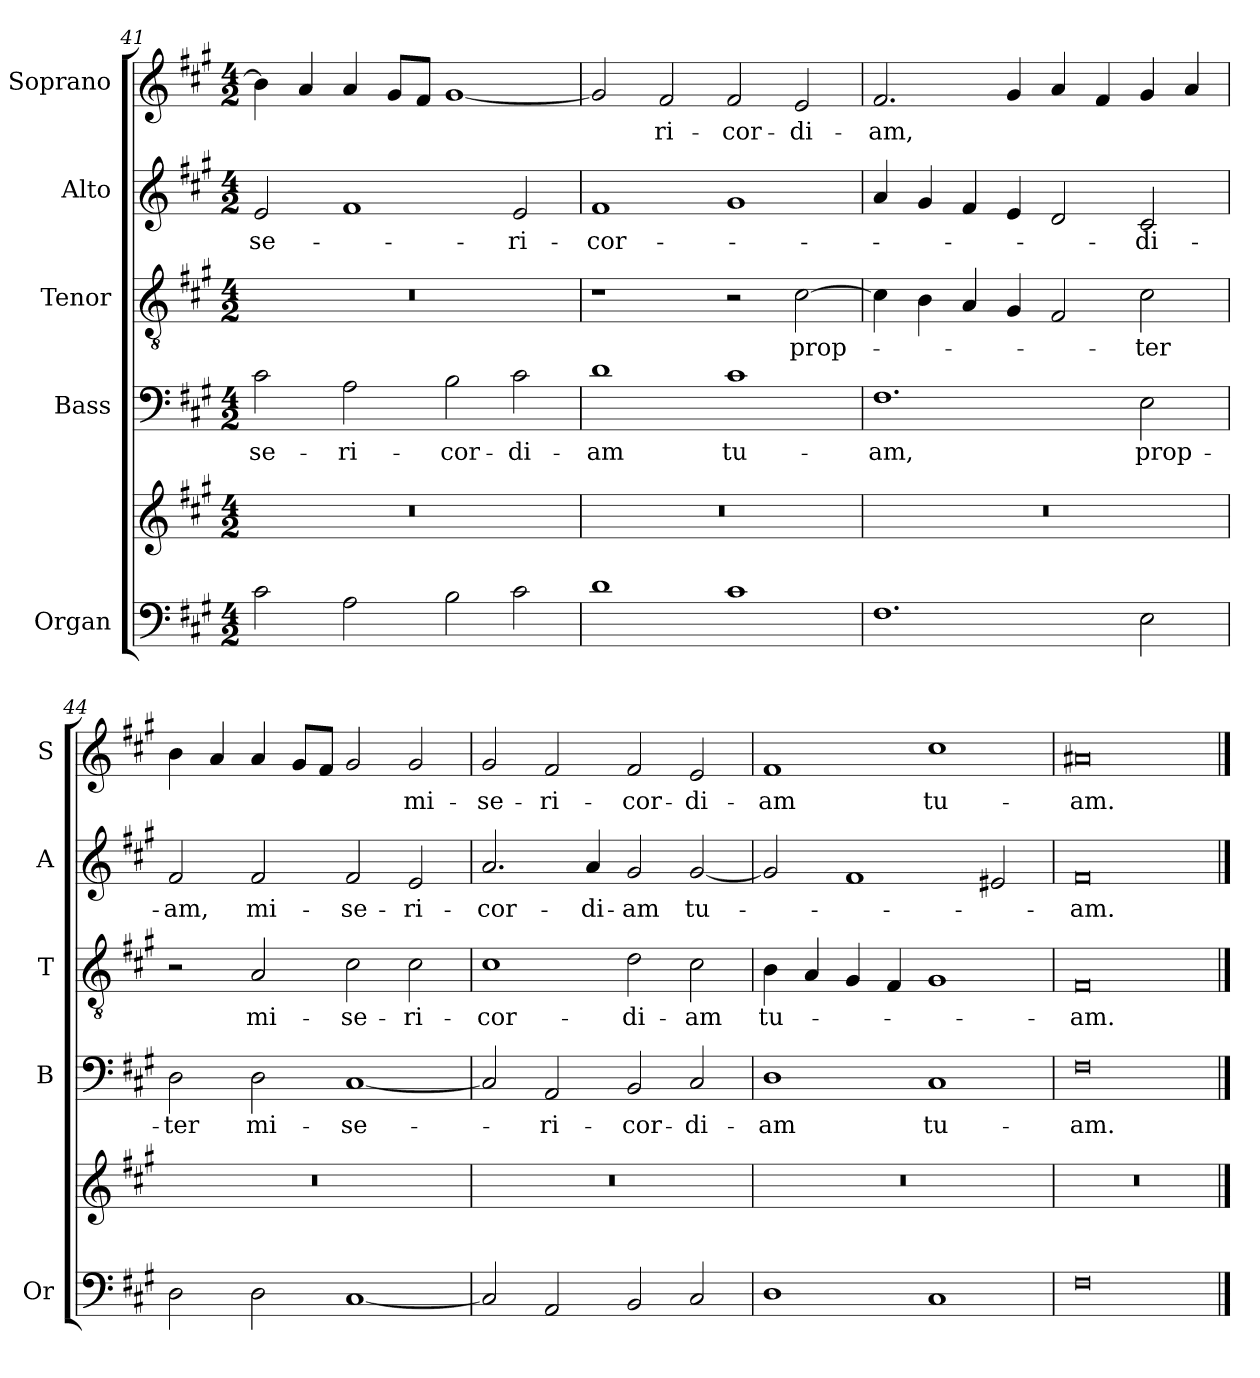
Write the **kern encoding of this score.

**kern	**kern	**kern	**text	**kern	**text	**kern	**text	**kern	**text
*part5	*part5	*part4	*part4	*part3	*part3	*part2	*part2	*part1	*part1
*staff6	*staff5	*staff4	*staff4	*staff3	*staff3	*staff2	*staff2	*staff1	*staff1
*I"Organ	*	*I"Bass	*	*I"Tenor	*	*I"Alto	*	*I"Soprano	*
*I'Or	*	*I'B	*	*I'T	*	*I'A	*	*I'S	*
*clefF4	*clefG2	*clefF4	*	*clefGv2	*	*clefG2	*	*clefG2	*
*k[f#c#g#]	*k[f#c#g#]	*k[f#c#g#]	*	*k[f#c#g#]	*	*k[f#c#g#]	*	*k[f#c#g#]	*
*A:	*A:	*A:	*	*A:	*	*A:	*	*A:	*
*M4/2	*M4/2	*M4/2	*	*M4/2	*	*M4/2	*	*M4/2	*
=41	=41	=41	=41	=41	=41	=41	=41	=41	=41
!	!	!	!LO:LY:b	!	!	!	!LO:LY:b	!	!
2c#\	0r	2c#\	-se-	0r	.	2e/	-se-	4b\]	.
.	.	.	.	.	.	.	.	4a/	.
!	!	!	!LO:LY:b	!	!	!	!	!	!
2A\	.	2A\	-ri-	.	.	1f#	.	4a/	.
.	.	.	.	.	.	.	.	8g#/L	.
.	.	.	.	.	.	.	.	8f#/J	.
!	!	!	!LO:LY:b	!	!	!	!	!	!
2B\	.	2B\	-cor-	.	.	.	.	[1g#	.
!	!	!	!LO:LY:b	!	!	!	!LO:LY:b	!	!
2c#\	.	2c#\	-di-	.	.	2e/	-ri-	.	.
=42	=42	=42	=42	=42	=42	=42	=42	=42	=42
!	!	!	!LO:LY:b	!	!	!	!LO:LY:b	!	!
1d	0r	1d	-am	1r	.	1f#	-cor-	2g#/]	.
!	!	!	!	!	!	!	!	!	!LO:LY:b
.	.	.	.	.	.	.	.	2f#/	-ri-
!	!	!	!LO:LY:b	!	!	!	!	!	!LO:LY:b
1c#	.	1c#	tu-	2r	.	1g#	.	2f#/	-cor-
!	!	!	!	!	!LO:LY:b	!	!	!	!LO:LY:b
.	.	.	.	[2c#\	prop-	.	.	2e/	-di-
!!LO:LB:g=z
=43	=43	=43	=43	=43	=43	=43	=43	=43	=43
!	!	!	!LO:LY:b	!	!	!	!	!	!LO:LY:b
1.F#	0r	1.F#	-am,	4c#\]	.	4a/	.	2.f#/	-am,
.	.	.	.	4B\	.	4g#/	.	.	.
.	.	.	.	4A/	.	4f#/	.	.	.
.	.	.	.	4G#/	.	4e/	.	4g#/	.
.	.	.	.	2F#/	.	2d/	.	4a/	.
.	.	.	.	.	.	.	.	4f#/	.
!	!	!	!LO:LY:b	!	!LO:LY:b	!	!LO:LY:b	!	!
2E\	.	2E\	prop-	2c#\	-ter	2c#/	-di-	4g#/	.
.	.	.	.	.	.	.	.	4a/	.
=44	=44	=44	=44	=44	=44	=44	=44	=44	=44
!	!	!	!LO:LY:b	!	!	!	!LO:LY:b	!	!
2D\	0r	2D\	-ter	2r	.	2f#/	-am,	4b\	.
.	.	.	.	.	.	.	.	4a/	.
!	!	!	!LO:LY:b	!	!LO:LY:b	!	!LO:LY:b	!	!
2D\	.	2D\	mi-	2A/	mi-	2f#/	mi-	4a/	.
.	.	.	.	.	.	.	.	8g#/L	.
.	.	.	.	.	.	.	.	8f#/J	.
!	!	!	!LO:LY:b	!	!LO:LY:b	!	!LO:LY:b	!	!
[1C#	.	[1C#	-se-	2c#\	-se-	2f#/	-se-	2g#/	.
!	!	!	!	!	!LO:LY:b	!	!LO:LY:b	!	!LO:LY:b
.	.	.	.	2c#\	-ri-	2e/	-ri-	2g#/	mi-
=45	=45	=45	=45	=45	=45	=45	=45	=45	=45
!	!	!	!	!	!LO:LY:b	!	!LO:LY:b	!	!LO:LY:b
2C#/]	0r	2C#/]	.	1c#	-cor-	2.a/	-cor-	2g#/	-se-
!	!	!	!LO:LY:b	!	!	!	!	!	!LO:LY:b
2AA/	.	2AA/	-ri-	.	.	.	.	2f#/	-ri-
!	!	!	!	!	!	!	!LO:LY:b	!	!
.	.	.	.	.	.	4a/	-di-	.	.
!	!	!	!LO:LY:b	!	!LO:LY:b	!	!LO:LY:b	!	!LO:LY:b
2BB/	.	2BB/	-cor-	2d\	-di-	2g#/	-am	2f#/	-cor-
!	!	!	!LO:LY:b	!	!LO:LY:b	!	!LO:LY:b	!	!LO:LY:b
2C#/	.	2C#/	-di-	2c#\	-am	[2g#/	tu-	2e/	-di-
=46	=46	=46	=46	=46	=46	=46	=46	=46	=46
!	!	!	!LO:LY:b	!	!LO:LY:b	!	!	!	!LO:LY:b
1D	0r	1D	-am	4B\	tu-	2g#/]	.	1f#	-am
.	.	.	.	4A/	.	.	.	.	.
.	.	.	.	4G#/	.	1f#	.	.	.
.	.	.	.	4F#/	.	.	.	.	.
!	!	!	!LO:LY:b	!	!	!	!	!	!LO:LY:b
1C#	.	1C#	tu-	1G#	.	.	.	1cc#	tu-
.	.	.	.	.	.	2e#X/	.	.	.
=47	=47	=47	=47	=47	=47	=47	=47	=47	=47
!	!	!	!LO:LY:b	!	!LO:LY:b	!	!LO:LY:b	!	!LO:LY:b
0F#	0r	0F#	-am.	0F#	-am.	0f#	-am.	0a#X	-am.
==	==	==	==	==	==	==	==	==	==
*-	*-	*-	*-	*-	*-	*-	*-	*-	*-
